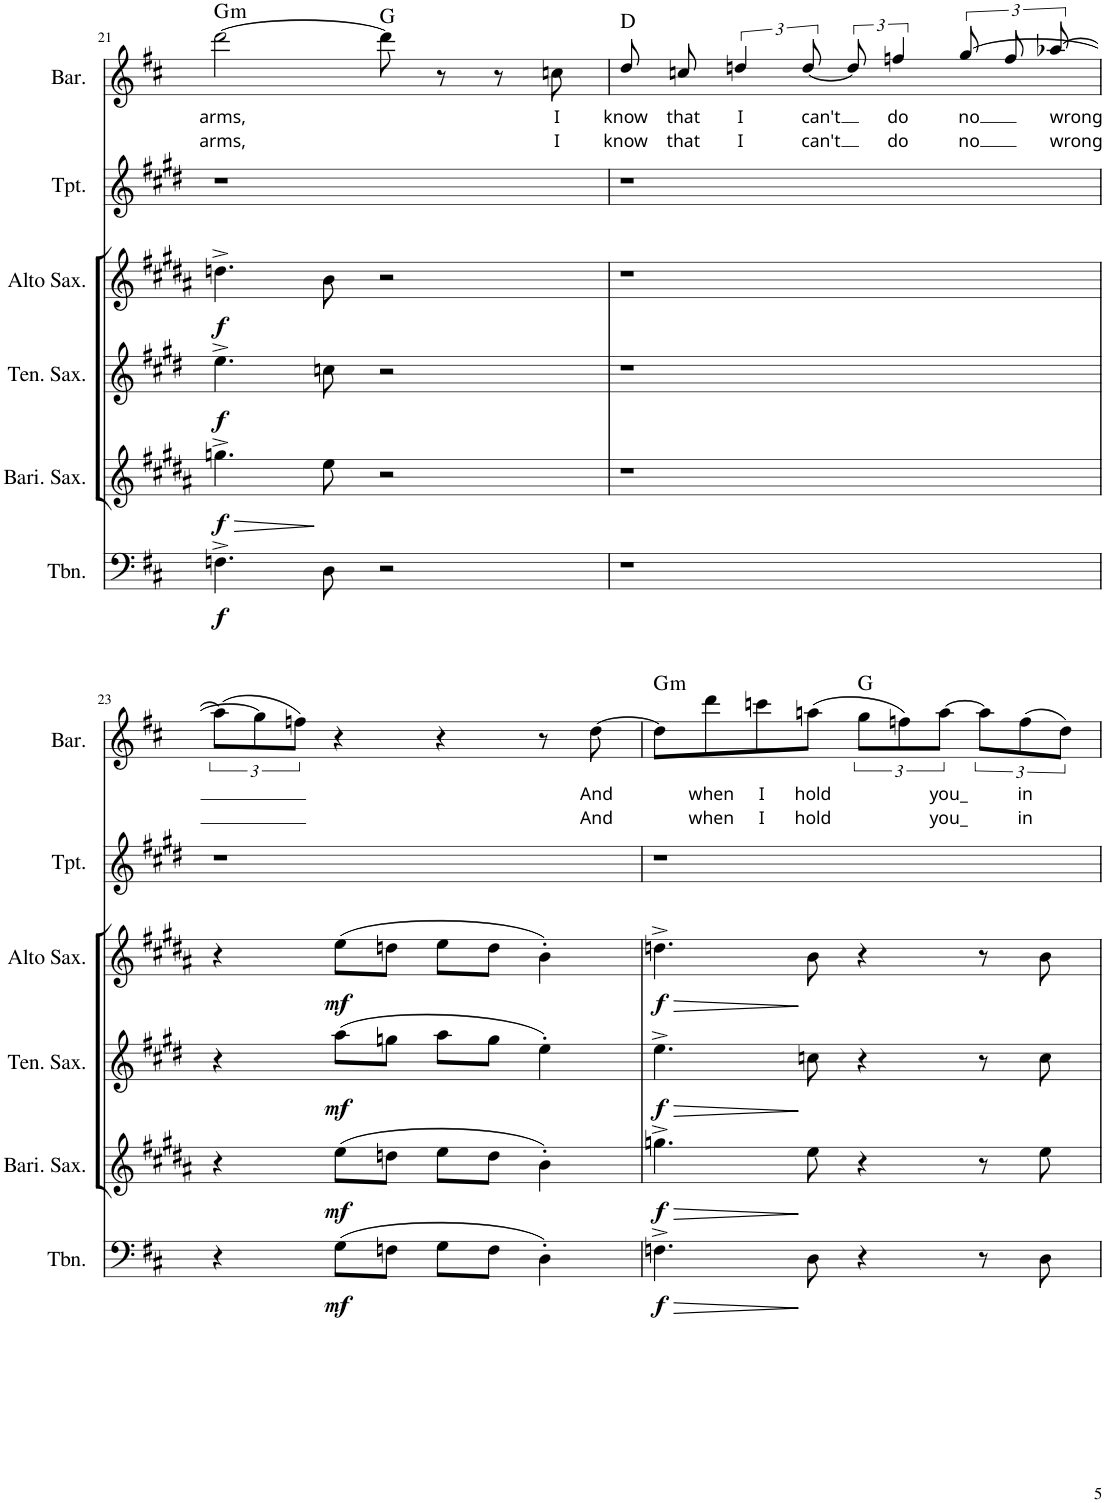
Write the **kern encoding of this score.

**kern	**dynam	**kern	**dynam	**kern	**dynam	**kern	**dynam	**kern	**kern	**text	**text	**harte
*part6	*part6	*part5	*part5	*part4	*part4	*part3	*part3	*part2	*part1	*part1	*part1	*part1
*staff6	*staff6	*staff5	*staff5	*staff4	*staff4	*staff3	*staff3	*staff2	*staff1	*staff1	*staff1	*
*I"Trombone	*	*I"Baritone Saxophone	*	*I"Tenor Saxophone	*	*I"Alto Saxophone	*	*I"Trumpet in Bb	*I"Baritone	*	*	*
*I'Tbn.	*	*I'Bari. Sax.	*	*I'Ten. Sax.	*	*I'Alto Sax.	*	*I'Tpt.	*I'Bar.	*	*	*
!!LO:PB:g=z
*clefF4	*	*clefG2	*	*clefG2	*	*clefG2	*	*clefG2	*clefG2	*	*	*
*	*	*Trd12c21	*	*Trd8c14	*	*Trd5c9	*	*Trd1c2	*	*	*	*
*k[f#c#]	*	*k[f#c#g#d#a#]	*	*k[f#c#g#d#]	*	*k[f#c#g#d#a#]	*	*k[f#c#g#d#]	*k[f#c#]	*	*	*
*D:	*	*B:	*	*E:	*	*B:	*	*E:	*D:	*	*	*
*M4/4	*	*M4/4	*	*M4/4	*	*M4/4	*	*M4/4	*M4/4	*	*	*
=21	=21	=21	=21	=21	=21	=21	=21	=21	=21	=21	=21	=21
!	!LO:HP:b	!	!LO:HP:b	!	!LO:HP:b	!	!LO:HP:b	!	!	!LO:LY:b	!LO:LY:b	!
!	!LO:DY:n=1:b	!	!LO:DY:n=1:b	!	!LO:DY:n=1:b	!	!LO:DY:n=1:b	!	!	!	!	!LO:H:kt=m
4.Fn^\	> f	4.ggn^\	> f	4.ee^\	> f	4.ddn^\	> f	1r	[2ddd\	arms,	arms,	G:min
8D\	.	8ee\	.	8ccn\	.	8b\	.	.	.	.	.	.
2r	.	2r	.	2r	.	2r	.	.	8ddd\]	.	.	G:maj
.	.	.	.	.	.	.	.	.	8r	.	.	.
.	.	.	.	.	.	.	.	.	8r	.	.	.
!	!	!	!	!	!	!	!	!	!	!LO:LY:b	!LO:LY:b	!
.	.	.	.	.	.	.	.	.	8ccn\	I	I	.
=22	=22	=22	=22	=22	=22	=22	=22	=22	=22	=22	=22	=22
!	!	!	!	!	!	!	!	!	!	!LO:LY:b	!LO:LY:b	!
1r	.	1r	.	1r	.	1r	.	1r	8dd/	know	know	D:maj
!	!	!	!	!	!	!	!	!	!	!LO:LY:b	!LO:LY:b	!
.	.	.	.	.	.	.	.	.	8ccn/	that	that	.
!	!	!	!	!	!	!	!	!	!	!LO:LY:b	!LO:LY:b	!
.	.	.	.	.	.	.	.	.	6ddn/	I	I	.
!	!	!	!	!	!	!	!	!	!	!LO:LY:b	!LO:LY:b	!
.	.	.	.	.	.	.	.	.	[12dd/	can't	can't	.
.	.	.	.	.	.	.	.	.	12dd/]	.	.	.
!	!	!	!	!	!	!	!	!	!	!LO:LY:b	!LO:LY:b	!
.	.	.	.	.	.	.	.	.	6ffn/	do	do	.
!	!	!	!	!	!	!	!	!	!	!LO:LY:b	!LO:LY:b	!
.	.	.	.	.	.	.	.	.	[12gg/	no	no	.
.	.	.	.	.	.	.	.	.	12ff/	.	.	.
!	!	!	!	!	!	!	!	!	!	!LO:LY:b	!LO:LY:b	!
.	.	.	.	.	.	.	.	.	[12aa-X/	wrong	wrong	.
!!LO:LB:g=z
=23	=23	=23	=23	=23	=23	=23	=23	=23	=23	=23	=23	=23
4r	.	4r	.	4r	.	4r	.	1r	(12aa-\L]	.	.	.
.	.	.	.	.	.	.	.	.	12gg\]	.	.	.
.	.	.	.	.	.	.	.	.	12ffn\J)	.	.	.
!	!LO:DY:b	!	!LO:DY:b	!	!LO:DY:b	!	!LO:DY:b	!	!	!	!	!
(8G\L	mf	(8ee\L	mf	(8aa\L	mf	(8ee\L	mf	.	4r	.	.	.
8Fn\J	.	8ddn\J	.	8ggn\J	.	8ddn\J	.	.	.	.	.	.
8G\L	.	8ee\L	.	8aa\L	.	8ee\L	.	.	4r	.	.	.
8F\J	.	8dd\J	.	8gg\J	.	8dd\J	.	.	.	.	.	.
4D'\)	.	4b'\)	.	4ee'\)	.	4b'\)	.	.	8r	.	.	.
!	!	!	!	!	!	!	!	!	!	!LO:LY:b	!LO:LY:b	!
.	.	.	.	.	.	.	.	.	[8dd\	And	And	.
=24	=24	=24	=24	=24	=24	=24	=24	=24	=24	=24	=24	=24
!	!LO:DY:b	!	!LO:DY:b	!	!LO:DY:b	!	!LO:DY:b	!	!	!	!	!LO:H:kt=m
4.Fn^\	f	4.ggn^\	f	4.ee^\	f	4.ddn^\	f	1r	8dd\L]	.	.	G:min
!	!	!	!	!	!	!	!	!	!	!LO:LY:b	!LO:LY:b	!
.	.	.	.	.	.	.	.	.	8ddd\	when	when	.
!	!	!	!	!	!	!	!	!	!	!LO:LY:b	!LO:LY:b	!
.	.	.	.	.	.	.	.	.	8cccn\	I	I	.
!	!	!	!	!	!	!	!	!	!	!LO:LY:b	!LO:LY:b	!
8D\	]	8ee\	]	8ccn\	]	8b\	]	.	(8aan\J	hold	hold	.
4r	.	4r	.	4r	.	4r	.	.	12gg\L	.	.	G:maj
.	.	.	.	.	.	.	.	.	12ffn\)	.	.	.
!	!	!	!	!	!	!	!	!	!	!LO:LY:b	!LO:LY:b	!
.	.	.	.	.	.	.	.	.	[12aa\J	you_	you_	.
8r	.	8r	.	8r	.	8r	.	.	12aa\L]	.	.	.
!	!	!	!	!	!	!	!	!	!	!LO:LY:b	!LO:LY:b	!
.	.	.	.	.	.	.	.	.	(12ff\	in	in	.
8D\	.	8ee\	.	8cc\	.	8b\	.	.	.	.	.	.
.	.	.	.	.	.	.	.	.	12dd\J)	.	.	.
=	=	=	=	=	=	=	=	=	=	=	=	=
*-	*-	*-	*-	*-	*-	*-	*-	*-	*-	*-	*-	*-
